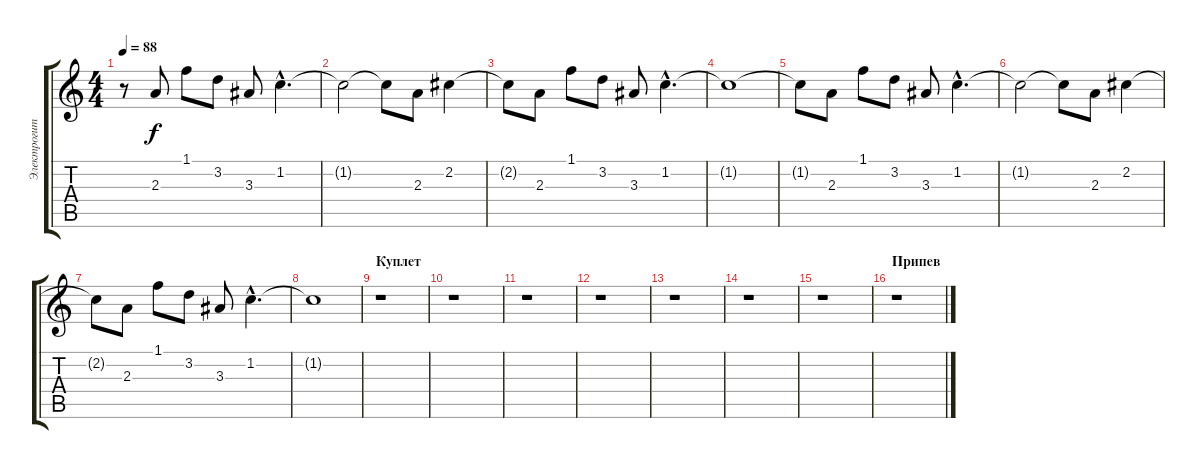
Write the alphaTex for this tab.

\track ("Электрогитара" "Электрогит") {instrument electricguitarclean}
\staff {score tabs}
\tuning (E4 B3 G3 D3 A2 E2) {hide}
\ts (4 4)
\tempo 88
\clef g2
\ks c
r.8{dy f} 2.3.8 1.1.8 3.2.8 3.3.8 1.2{hac}.4{d} |
1.2{t}.2 1.2{t}.8 2.3.8 2.2.4 |
2.2{t}.8 2.3.8 1.1.8 3.2.8 3.3.8 1.2{hac}.4{d} |
1.2{t}.1 |
1.2{t}.8 2.3.8 1.1.8 3.2.8 3.3.8 1.2{hac}.4{d} |
1.2{t}.2 1.2{t}.8 2.3.8 2.2.4 |
2.2{t}.8 2.3.8 1.1.8 3.2.8 3.3.8 1.2{hac}.4{d} |
1.2{t}.1 |
\section ("" "Куплет")
r.1 |
r.1 |
r.1 |
r.1 |
r.1 |
r.1 |
r.1 |
\section ("" "Припев")
r.1
